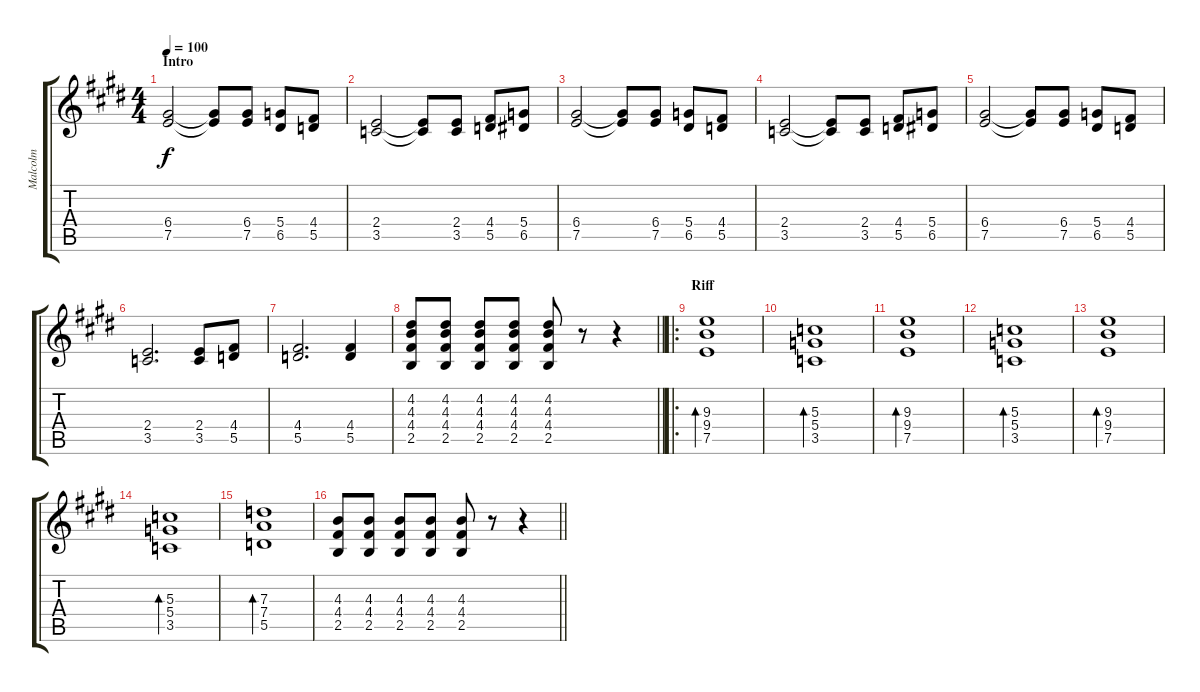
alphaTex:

\track ("Malcolm" "Malcolm") {instrument overdrivenguitar}
\staff {score tabs}
\tuning (E4 B3 G3 D3 A2 E2) {hide}
\ts (4 4)
\section ("" "Intro")
\tempo 100
\clef g2
\ks e
(6.4 7.5).2{dy f instrument overdrivenguitar} (6.4{t} 7.5{t}).8 (6.4 7.5).8 (5.4 6.5).8 (4.4 5.5).8 |
(2.4 3.5).2 (2.4{t} 3.5{t}).8 (2.4 3.5).8 (4.4 5.5).8 (5.4 6.5).8 |
(6.4 7.5).2 (6.4{t} 7.5{t}).8 (6.4 7.5).8 (5.4 6.5).8 (4.4 5.5).8 |
(2.4 3.5).2 (2.4{t} 3.5{t}).8 (2.4 3.5).8 (4.4 5.5).8 (5.4 6.5).8 |
(6.4 7.5).2 (6.4{t} 7.5{t}).8 (6.4 7.5).8 (5.4 6.5).8 (4.4 5.5).8 |
(2.4 3.5).2{d} (2.4 3.5).8 (4.4 5.5).8 |
(4.4 5.5).2{d} (4.4 5.5).4 |
\barLineRight lightlight
(4.2 4.3 4.4 2.5).8 (4.2 4.3 4.4 2.5).8 (4.2 4.3 4.4 2.5).8 (4.2 4.3 4.4 2.5).8 (4.2 4.3 4.4 2.5).8 r.8 r.4 |
\ro
\section ("" "Riff")
(9.3 9.4 7.5).1{bd 30} |
(5.3 5.4 3.5).1{bd 30} |
(9.3 9.4 7.5).1{bd 30} |
(5.3 5.4 3.5).1{bd 30} |
(9.3 9.4 7.5).1{bd 30} |
(5.3 5.4 3.5).1{bd 30} |
(7.3 7.4 5.5).1{bd 30} |
\barLineRight lightlight
(4.3 4.4 2.5).8 (4.3 4.4 2.5).8 (4.3 4.4 2.5).8 (4.3 4.4 2.5).8 (4.3 4.4 2.5).8 r.8 r.4
